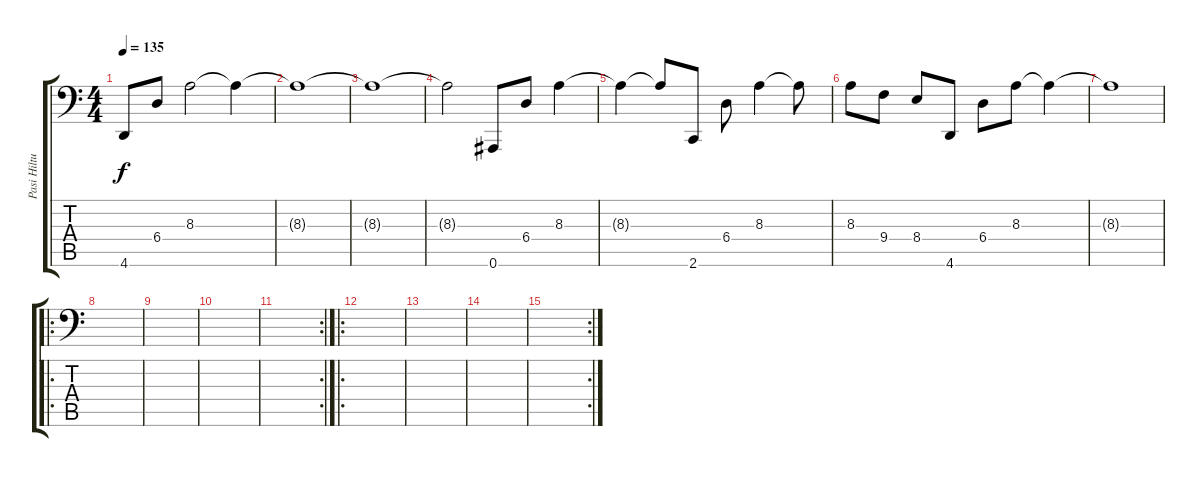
\track ("Pasi Hiltula" "Pasi Hiltu") {instrument electricgrandpiano}
\staff {score tabs}
\tuning (Bb3 F3 Db3 Ab2 Eb2 Bb1) {hide}
\ts (4 4)
\tempo 135
\clef f4
\ks c
4.6.8{dy f instrument electricgrandpiano} 6.4.8 8.3.2 8.3{t}.4 |
8.3{t}.1 |
8.3{t}.1 |
8.3{t}.2 0.6.8 6.4.8 8.3.4 |
8.3{t}.4 8.3{t}.8 2.6.8 6.4.8 8.3.4 8.3{t}.8 |
8.3.8 9.4.8 8.4.8 4.6.8 6.4.8 8.3.8 8.3{t}.4 |
8.3{t}.1 |
\ro
|
|
|
\rc 2
|
\ro
|
|
|
\rc 2
